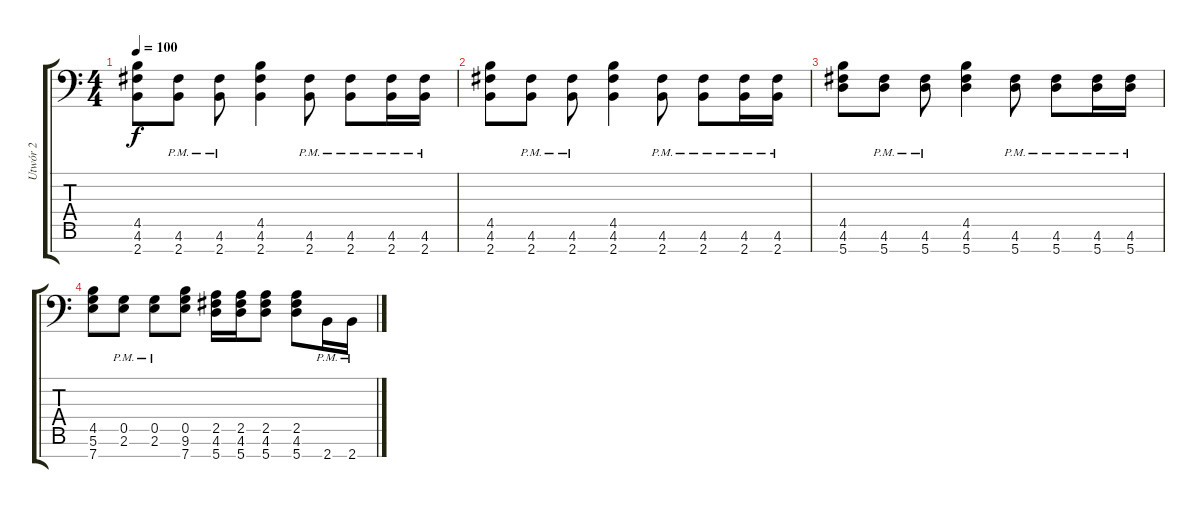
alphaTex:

\track ("Utwór 2" "Utwór 2") {instrument distortionguitar}
\staff {score tabs}
\tuning (D4 A3 F3 C3 G2 D2 A1) {hide}
\ts (4 4)
\tempo 100
\clef f4
\ks c
(4.5 4.6 2.7).8{dy f} (4.6{pm} 2.7{pm}).8 (4.6{pm} 2.7{pm}).8 (4.5 4.6 2.7).4 (4.6{pm} 2.7{pm}).8 (4.6{pm} 2.7{pm}).8 (4.6{pm} 2.7{pm}).16 (4.6{pm} 2.7{pm}).16 |
(4.5 4.6 2.7).8 (4.6{pm} 2.7{pm}).8 (4.6{pm} 2.7{pm}).8 (4.5 4.6 2.7).4 (4.6{pm} 2.7{pm}).8 (4.6{pm} 2.7{pm}).8 (4.6{pm} 2.7{pm}).16 (4.6{pm} 2.7{pm}).16 |
(4.5 4.6 5.7).8 (4.6{pm} 5.7{pm}).8 (4.6{pm} 5.7{pm}).8 (4.5 4.6 5.7).4 (4.6{pm} 5.7{pm}).8 (4.6{pm} 5.7{pm}).8 (4.6{pm} 5.7{pm}).16 (4.6{pm} 5.7{pm}).16 |
(4.5 5.6 7.7).8 (0.5{pm} 2.6{pm}).8 (0.5{pm} 2.6{pm}).8 (0.5 9.6 7.7).8 (2.5 4.6 5.7).16 (2.5 4.6 5.7).16 (2.5 4.6 5.7).8 (2.5 4.6 5.7).8 2.7{pm}.16 2.7{pm}.16
